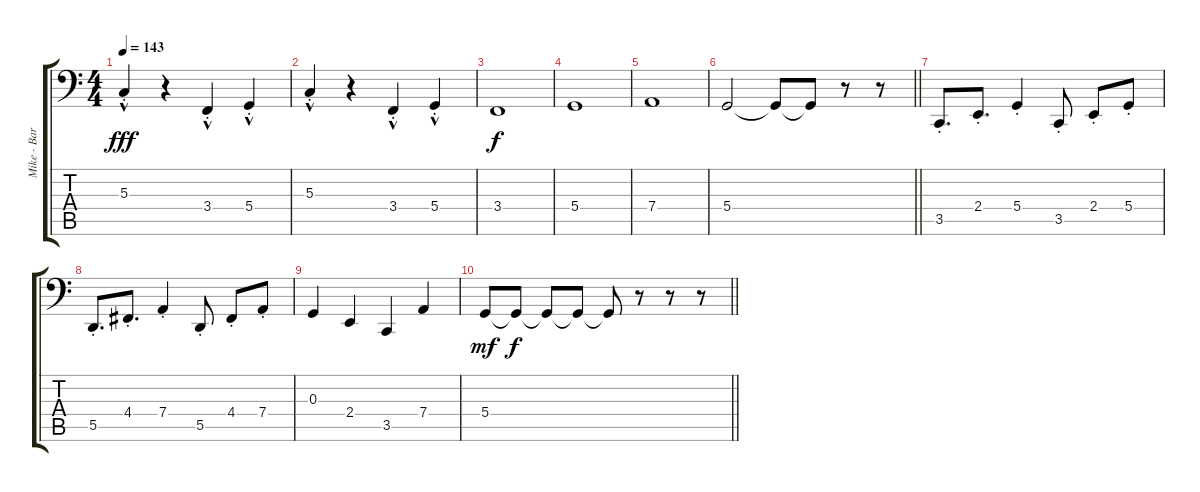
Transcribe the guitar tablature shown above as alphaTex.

\track ("Mike - Bari" "Mike - Bar") {instrument baritonesax}
\staff {score tabs}
\tuning (E3 B2 G2 D2 A1 E1) {hide}
\ts (4 4)
\tempo 143
\clef f4
\ks c
5.3{hac st}.4{dy fff} r.4 3.4{hac st}.4 5.4{hac st}.4 |
5.3{hac st}.4 r.4 3.4{hac st}.4 5.4{hac st}.4 |
3.4.1{dy f} |
5.4.1 |
7.4.1 |
\barLineRight lightlight
5.4.2 5.4{t}.8 5.4{t}.8 r.8 r.8 |
3.5{st}.8{d} 2.4{st}.8{d} 5.4{st}.4 3.5{st}.8 2.4{st}.8 5.4{st}.8 |
5.5{st}.8{d} 4.4{st}.8{d} 7.4{st}.4 5.5{st}.8 4.4{st}.8 7.4{st}.8 |
0.3.4 2.4.4 3.5.4 7.4.4 |
\barLineRight lightlight
5.4.8{dy mf} 5.4{t}.8{dy f} 5.4{t}.8 5.4{t}.8 5.4{t}.8 r.8 r.8 r.8
